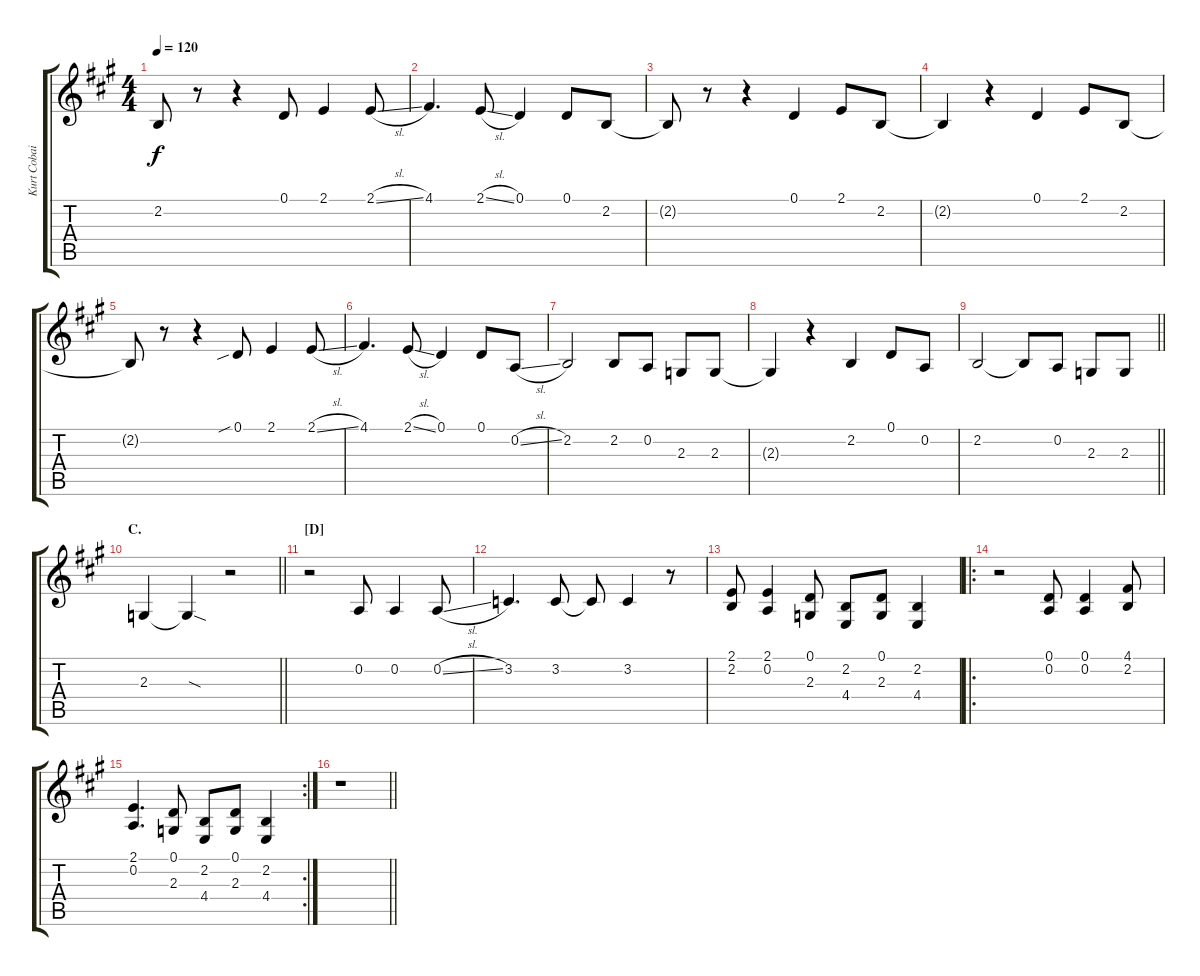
\track ("Kurt Cobain" "Kurt Cobai") {instrument sopranosax}
\staff {score tabs}
\tuning (D4 A3 F3 C3 G2 D2) {hide}
\ts (4 4)
\tempo 120
\clef g2
\ks f#minor
2.2{t}.8{dy f} r.8 r.4 0.1.8 2.1.4 2.1{sl}.8 |
4.1.4{d} 2.1{sl}.8 0.1.4 0.1.8 2.2.8 |
2.2{t}.8 r.8 r.4 0.1.4 2.1.8 2.2.8 |
2.2{t}.4 r.4 0.1.4 2.1.8 2.2.8 |
2.2{t}.8 r.8 r.4 0.1{sib}.8 2.1.4 2.1{sl}.8 |
4.1.4{d} 2.1{sl}.8 0.1.4 0.1.8 0.2{sl}.8 |
2.2.2 2.2.8 0.2.8 2.3.8 2.3.8 |
2.3{t}.4 r.4 2.2.4 0.1.8 0.2.8 |
\barLineRight lightlight
2.2.2 2.2{t}.8 0.2.8 2.3.8 2.3.8 |
\section ("" "C.")
\barLineRight lightlight
2.3.4 2.3{sod t}.4 r.2 |
\section ("" "[D]")
r.2 0.2.8 0.2.4 0.2{sl}.8 |
3.2.4{d} 3.2.8 3.2{t}.8 3.2.4 r.8 |
(2.1 2.2).8 (2.1 0.2).4 (0.1 2.3).8 (2.2 4.4).8 (0.1 2.3).8 (2.2 4.4).4 |
\ro
r.2 (0.1 0.2).8 (0.1 0.2).4 (4.1 2.2).8 |
\rc 2
(2.1 0.2).4{d} (0.1 2.3).8 (2.2 4.4).8 (0.1 2.3).8 (2.2 4.4).4 |
\barLineRight lightlight
r.1
